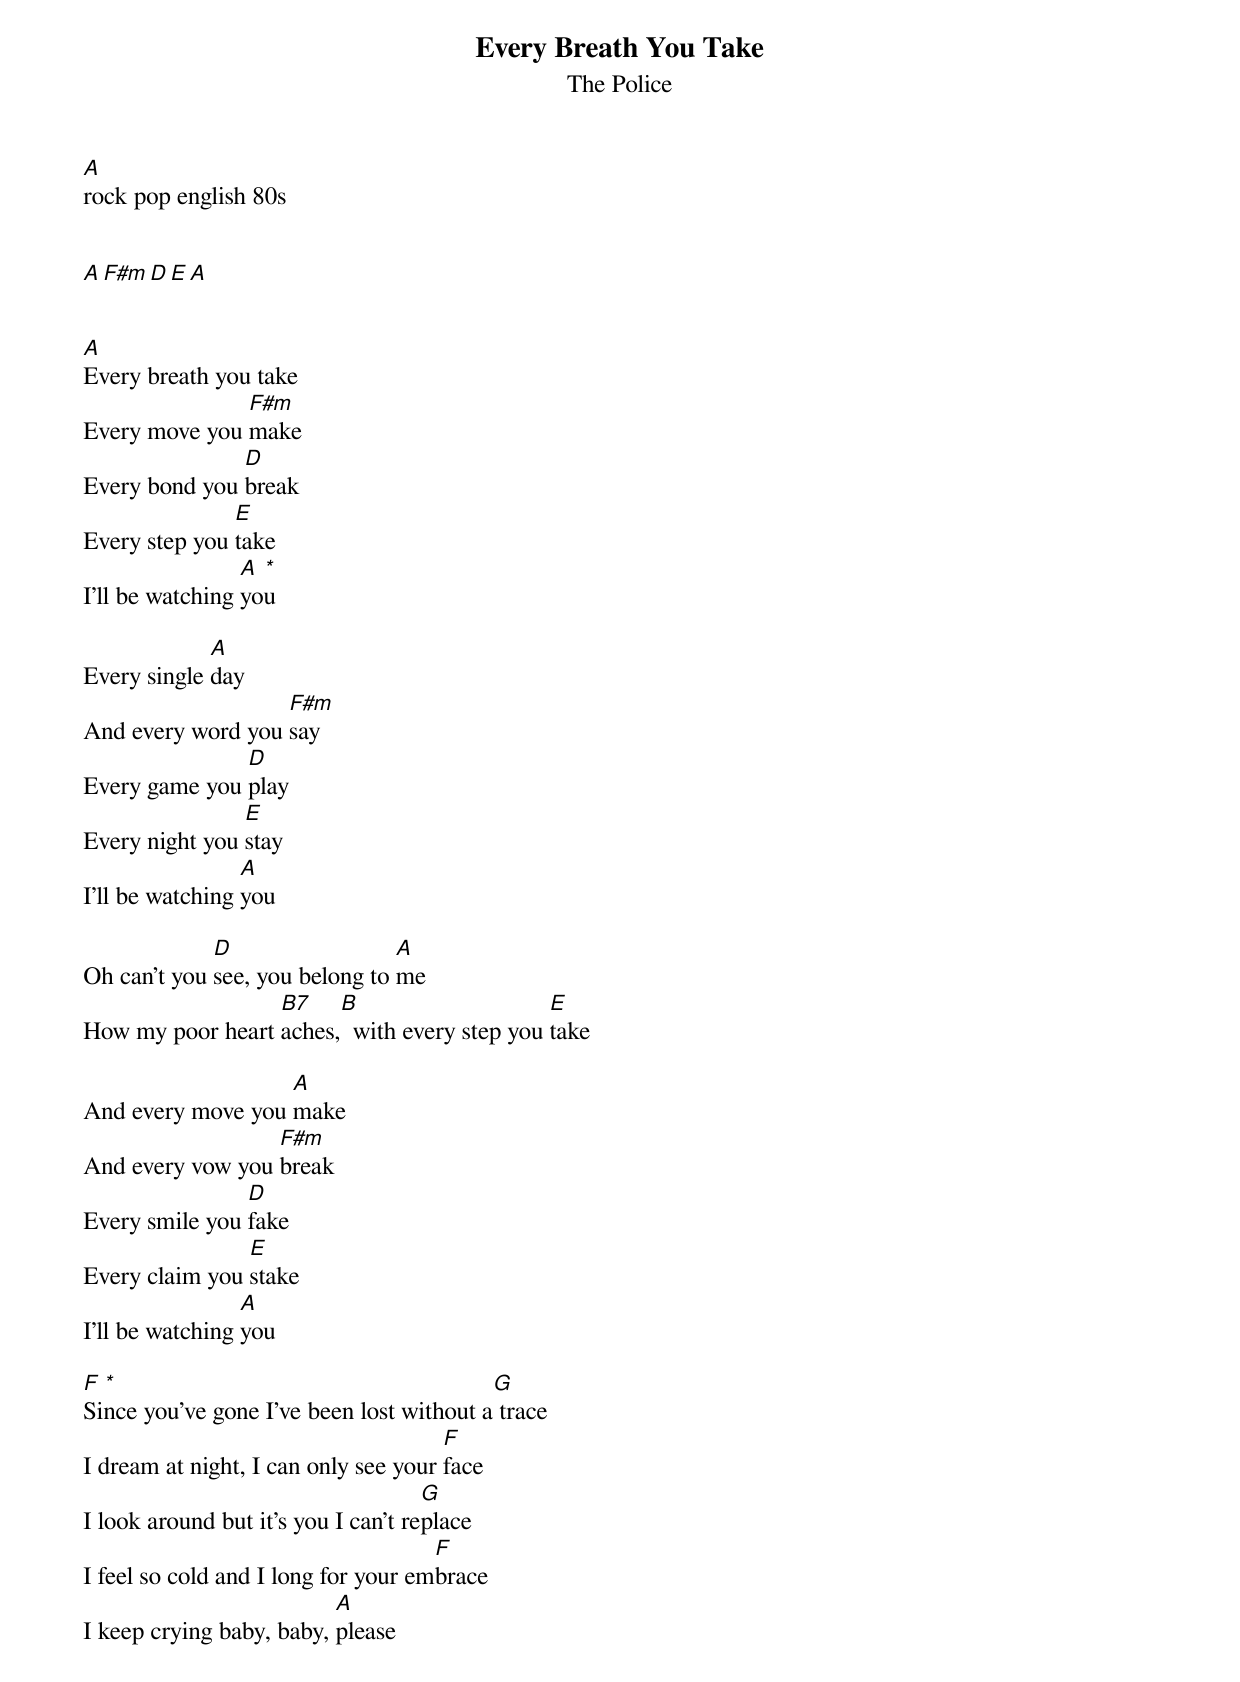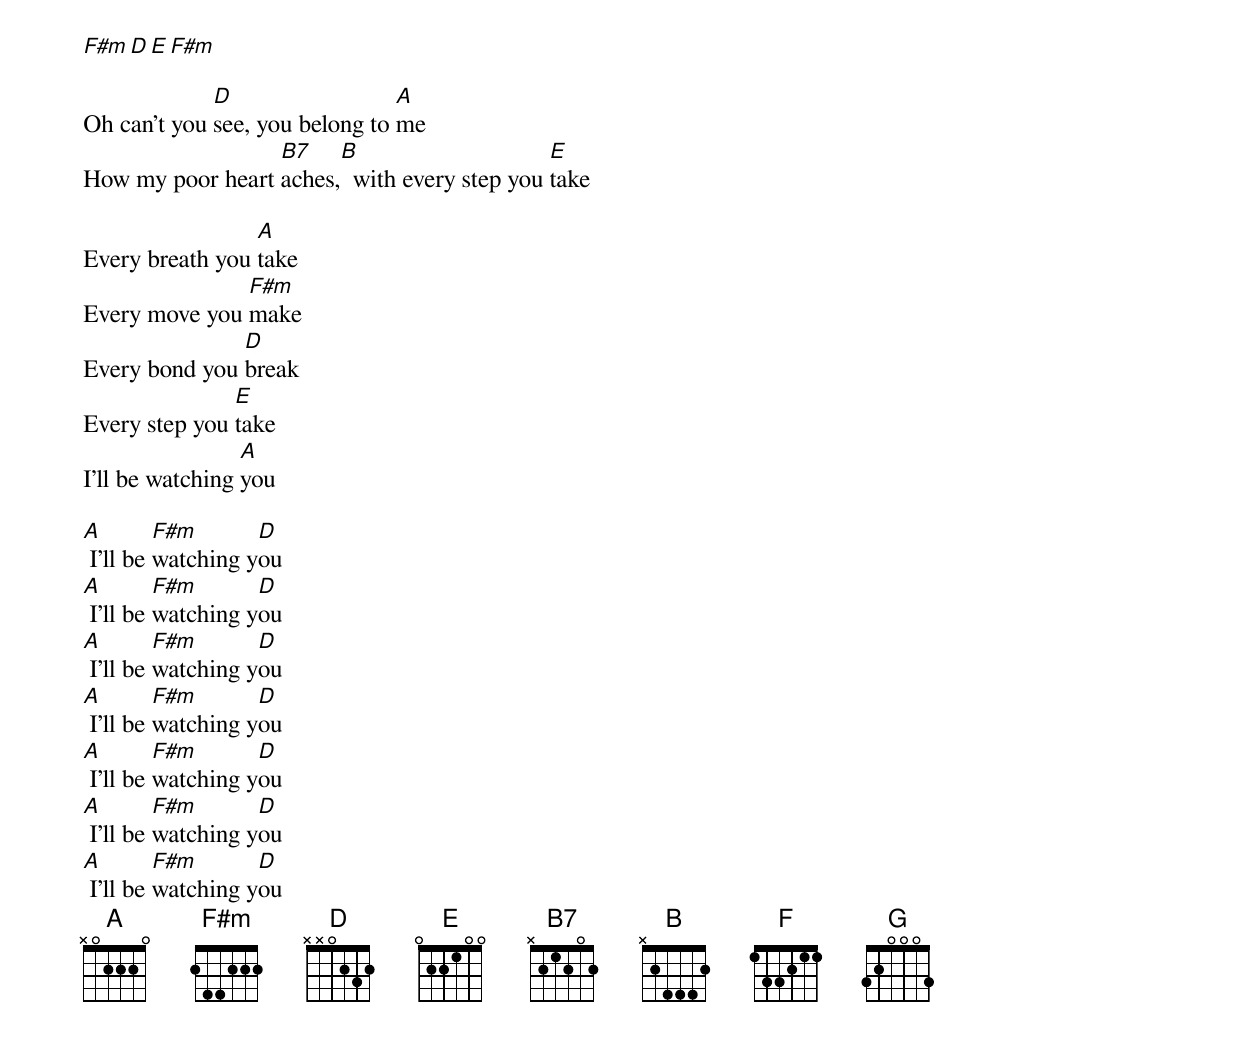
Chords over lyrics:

Every Breath You Take
The Police
A
rock pop english 80s


A  F#m  D  E  A


A
Every breath you take
               F#m
Every move you make
               D
Every bond you break
               E
Every step you take
                 A *
I'll be watching you

             A
Every single day
                   F#m
And every word you say
               D
Every game you play
                E
Every night you stay
                 A
I'll be watching you

             D                  A
Oh can't you see, you belong to me
                  B7    B                     E
How my poor heart aches,  with every step you take

                   A
And every move you make
                  F#m
And every vow you break
                D
Every smile you fake
                E
Every claim you stake
                 A
I'll be watching you

F **                                      G
Since you've gone I've been lost without a trace
                                      F
I dream at night, I can only see your face
                                     G
I look around but it's you I can't replace
                                     F
I feel so cold and I long for your embrace
                          A
I keep crying baby, baby, please

F#m  D  E  F#m

             D                  A
Oh can't you see, you belong to me
                  B7    B                     E
How my poor heart aches,  with every step you take

                 A
Every breath you take
               F#m
Every move you make
               D
Every bond you break
               E
Every step you take
                 A
I'll be watching you

A        F#m       D
 I'll be watching you
A        F#m       D
 I'll be watching you
A        F#m       D
 I'll be watching you
A        F#m       D
 I'll be watching you
A        F#m       D
 I'll be watching you
A        F#m       D
 I'll be watching you
A        F#m       D
 I'll be watching you
